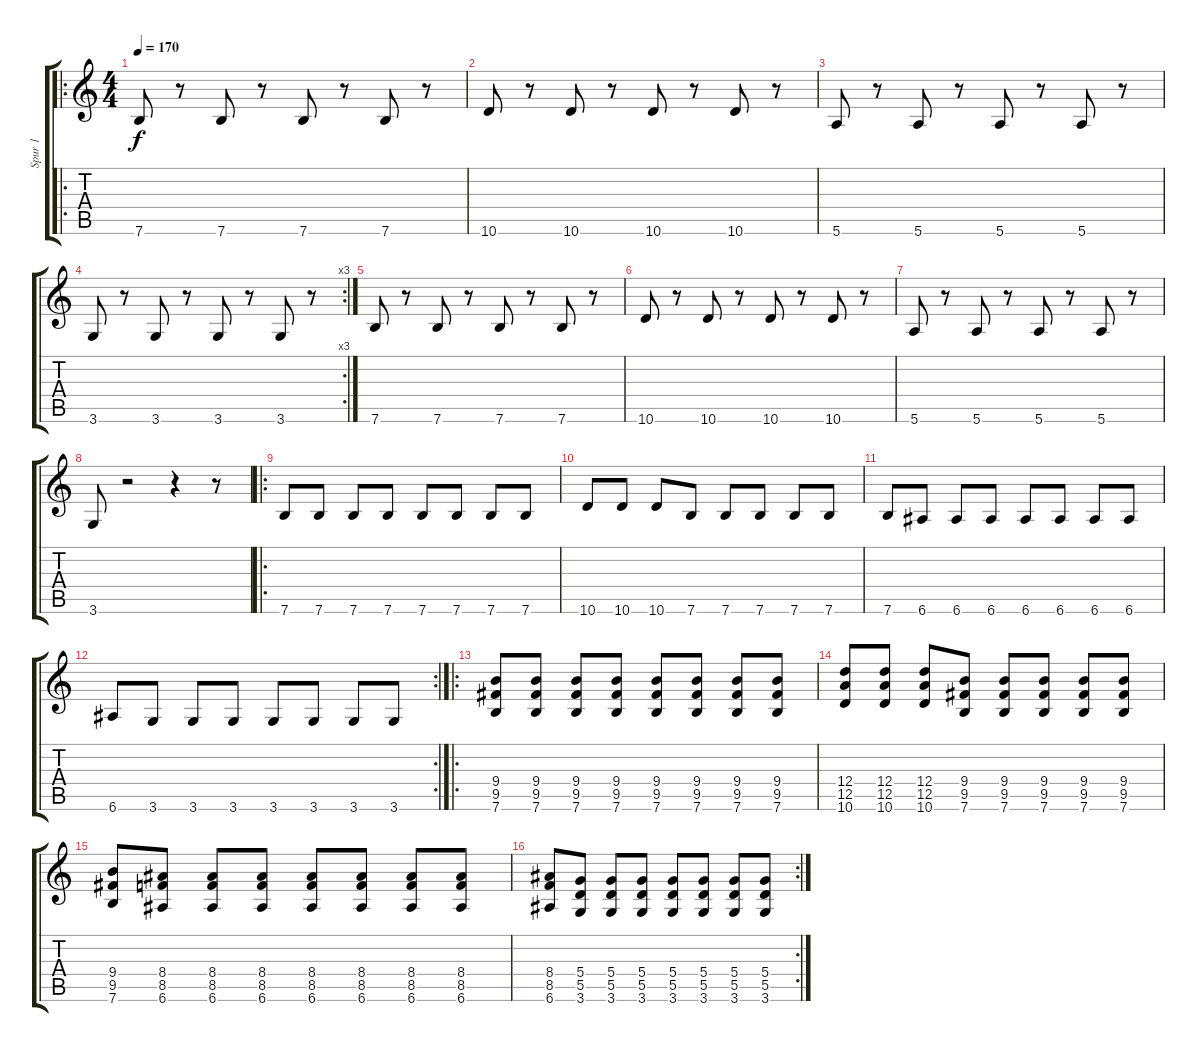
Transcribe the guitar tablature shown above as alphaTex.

\track ("Spur 1" "Spur 1") {instrument overdrivenguitar}
\staff {score tabs}
\tuning (E4 B3 G3 D3 A2 E2) {hide}
\ro
\ts (4 4)
\tempo 170
\clef g2
\ks c
7.6.8{dy f} r.8 7.6.8 r.8 7.6.8 r.8 7.6.8 r.8 |
10.6.8 r.8 10.6.8 r.8 10.6.8 r.8 10.6.8 r.8 |
5.6.8 r.8 5.6.8 r.8 5.6.8 r.8 5.6.8 r.8 |
\rc 3
3.6.8 r.8 3.6.8 r.8 3.6.8 r.8 3.6.8 r.8 |
7.6.8 r.8 7.6.8 r.8 7.6.8 r.8 7.6.8 r.8 |
10.6.8 r.8 10.6.8 r.8 10.6.8 r.8 10.6.8 r.8 |
5.6.8 r.8 5.6.8 r.8 5.6.8 r.8 5.6.8 r.8 |
3.6.8 r.2 r.4 r.8 |
\ro
7.6.8 7.6.8 7.6.8 7.6.8 7.6.8 7.6.8 7.6.8 7.6.8 |
10.6.8 10.6.8 10.6.8 7.6.8 7.6.8 7.6.8 7.6.8 7.6.8 |
7.6.8 6.6.8 6.6.8 6.6.8 6.6.8 6.6.8 6.6.8 6.6.8 |
\rc 2
6.6.8 3.6.8 3.6.8 3.6.8 3.6.8 3.6.8 3.6.8 3.6.8 |
\ro
(9.4 9.5 7.6).8 (9.4 9.5 7.6).8 (9.4 9.5 7.6).8 (9.4 9.5 7.6).8 (9.4 9.5 7.6).8 (9.4 9.5 7.6).8 (9.4 9.5 7.6).8 (9.4 9.5 7.6).8 |
(12.4 12.5 10.6).8 (12.4 12.5 10.6).8 (12.4 12.5 10.6).8 (9.4 9.5 7.6).8 (9.4 9.5 7.6).8 (9.4 9.5 7.6).8 (9.4 9.5 7.6).8 (9.4 9.5 7.6).8 |
(9.4 9.5 7.6).8 (8.4 8.5 6.6).8 (8.4 8.5 6.6).8 (8.4 8.5 6.6).8 (8.4 8.5 6.6).8 (8.4 8.5 6.6).8 (8.4 8.5 6.6).8 (8.4 8.5 6.6).8 |
\rc 2
(8.4 8.5 6.6).8 (5.4 5.5 3.6).8 (5.4 5.5 3.6).8 (5.4 5.5 3.6).8 (5.4 5.5 3.6).8 (5.4 5.5 3.6).8 (5.4 5.5 3.6).8 (5.4 5.5 3.6).8
